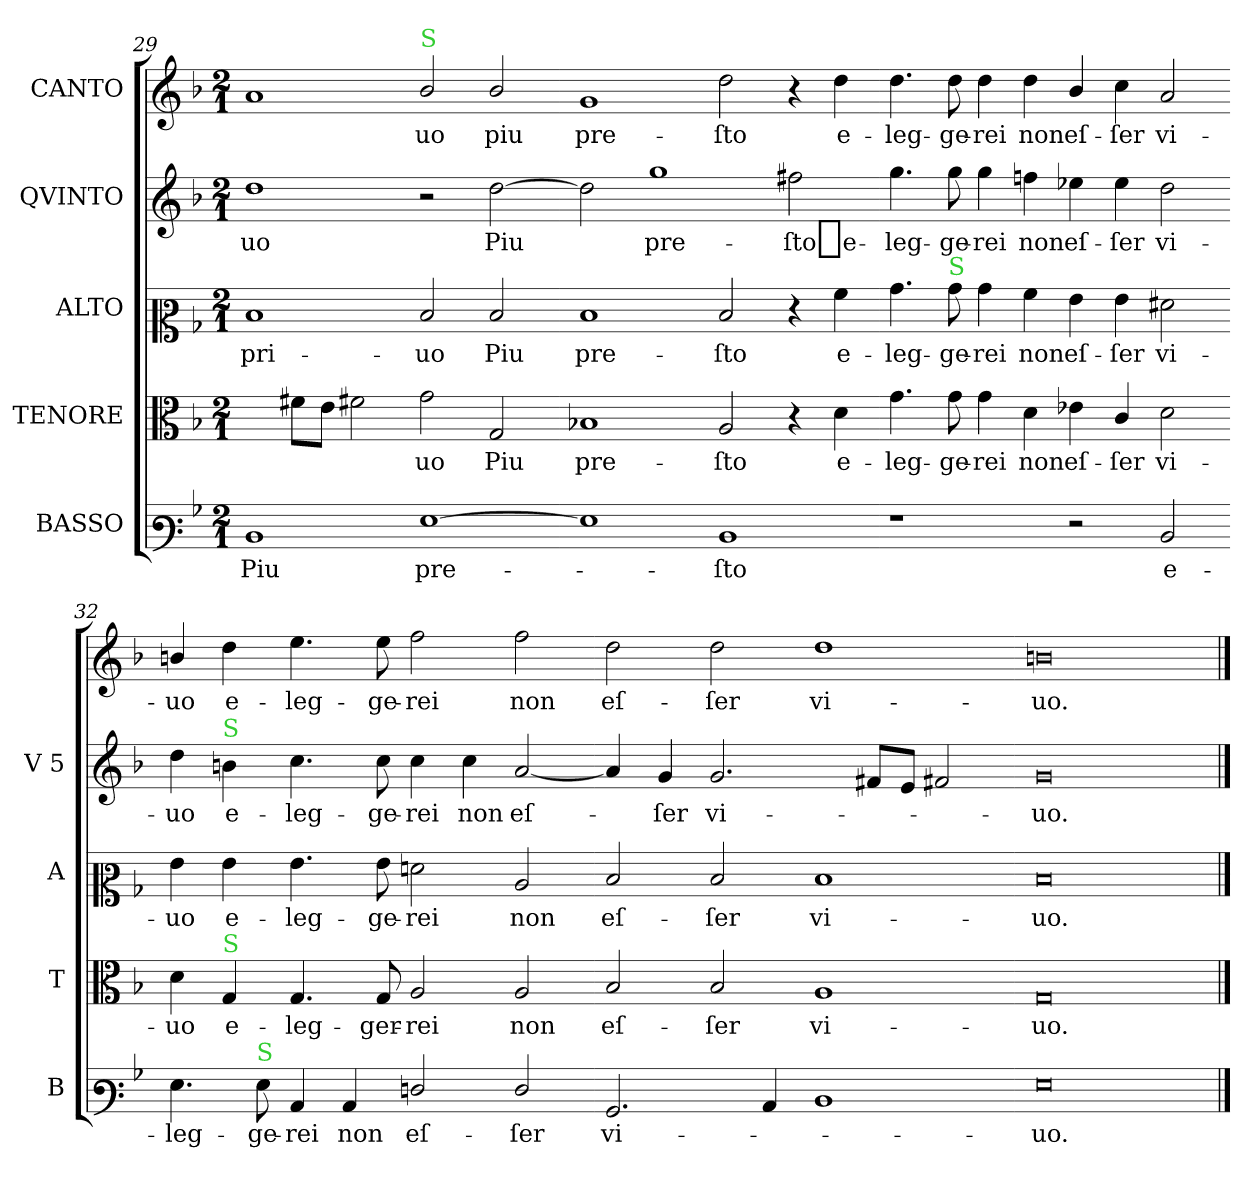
**kern	**text	**kern	**text	**kern	**text	**kern	**text	**kern	**text
*part5	*part5	*part4	*part4	*part3	*part3	*part2	*part2	*part1	*part1
*staff5	*staff5	*staff4	*staff4	*staff3	*staff3	*staff2	*staff2	*staff1	*staff1
*I"BASSO	*	*I"TENORE	*	*I"ALTO	*	*I"QVINTO	*	*I"CANTO	*
*I'B	*	*I'T	*	*I'A	*	*I'V 5	*	*	*
*clefF3	*	*clefC3	*	*clefC2	*	*clefG2	*	*clefG2	*
*k[b-]	*	*k[b-]	*	*k[b-]	*	*k[b-]	*	*k[b-]	*
*G:dor	*	*G:dor	*	*G:dor	*	*G:dor	*	*G:dor	*
*M2/1	*	*M2/1	*	*M2/1	*	*M2/1	*	*M2/1	*
=29	=29	=29	=29	=29	=29	=29	=29	=29	=29
1D	Piu	4ryy	.	1d	pri-	1dd	-uo	1a	.
.	.	8f#X\L	.	.	.	.	.	.	.
.	.	8e\J	.	.	.	.	.	.	.
.	.	2f#X\	.	.	.	.	.	.	.
!	!	!	!	!	!	!	!	!LO:TX:a:color=limegreen:t=S	!
[1G	pre-	2g\	-uo	2d/	-uo	2r	.	2b-/	-uo
.	.	2G/	Piu	2d/	Piu	[2dd\	Piu	2b-/	piu
=30-	=30-	=30-	=30-	=30-	=30-	=30-	=30-	=30-	=30-
1G]	.	1B-X	pre-	1d	pre-	2dd\]	.	1g	pre-
.	.	.	.	.	.	1gg\	pre-	.	.
1D	-ſto	2A/	-ſto	2d/	-ſto	.	.	2dd\	-ſto
.	.	4r	.	4r	.	2ff#X\	ſto_e-	4r	.
.	.	4d\	e-	4a\	e-	.	.	4dd\	e-
=31-	=31-	=31-	=31-	=31-	=31-	=31-	=31-	=31-	=31-
1r	.	4.g\	-leg-	4.b-\	-leg-	4.gg\	-leg-	4.dd\	-leg-
!	!	!	!	!LO:TX:a:color=limegreen:t=S	!	!	!	!	!
.	.	8g\	-ge-	8b-\	-ge-	8gg\	-ge-	8dd\	-ge-
.	.	4g\	-rei	4b-\	-rei	4gg\	-rei	4dd\	-rei
.	.	4d\	non	4a\	non	4ffn\	non	4dd\	non
2r	.	4e-X\	eſ-	4g\	eſ-	4ee-X\	eſ-	4b-/	eſ-
.	.	4c/	-ſer	4g\	-ſer	4ee-\	-ſer	4cc\	-ſer
2D/	e-	2d\	vi-	2f#X\	vi-	2dd\	vi-	2a/	vi-
=32-	=32-	=32-	=32-	=32-	=32-	=32-	=32-	=32-	=32-
4.G\	-leg-	4d\	-uo	4g\	-uo	4dd\	-uo	4bn/	-uo
!	!	!	!	!	!	!LO:TX:a:color=limegreen:t=S	!	!	!
!	!	!LO:TX:a:color=limegreen:t=S	!	!	!	!	!	!	!
.	.	4G/	e-	4g\	e-	4bn\	e-	4dd\	e-
!LO:TX:a:color=limegreen:t=S	!	!	!	!	!	!	!	!	!
8G\	-ge-	.	.	.	.	.	.	.	.
4C/	-rei	4.G/	-leg-	4.g\	-leg-	4.cc\	-leg-	4.ee\	-leg-
4C/	non	.	.	.	.	.	.	.	.
.	.	8G/	-ger-	8g\	-ge-	8cc\	-ge-	8ee\	-ge-
2Fn/	eſ-	2A/	-rei	2fn\	-rei	4cc\	-rei	2ff\	-rei
.	.	.	.	.	.	4cc\	non	.	.
2F/	-ſer	2A/	non	2c/	non	[2a/	eſ-	2ff\	non
=33-	=33-	=33-	=33-	=33-	=33-	=33-	=33-	=33-	=33-
2.BB-/	vi-	2B-/	eſ-	2d/	eſ-	4a/]	.	2dd\	eſ-
.	.	.	.	.	.	4g/	-ſer	.	.
.	.	2B-/	-ſer	2d/	-ſer	2.g/	vi-	2dd\	-ſer
4C/	.	.	.	.	.	.	.	.	.
1D	.	1A	vi-	1d	vi-	.	.	1dd	vi-
.	.	.	.	.	.	8f#X/L	.	.	.
.	.	.	.	.	.	8e/J	.	.	.
.	.	.	.	.	.	2f#X/	.	.	.
=34-	=34-	=34-	=34-	=34-	=34-	=34-	=34-	=34-	=34-
0G	-uo.	0G	-uo.	0d	-uo.	0g	-uo.	0bn	-uo.
==	==	==	==	==	==	==	==	==	==
*-	*-	*-	*-	*-	*-	*-	*-	*-	*-
